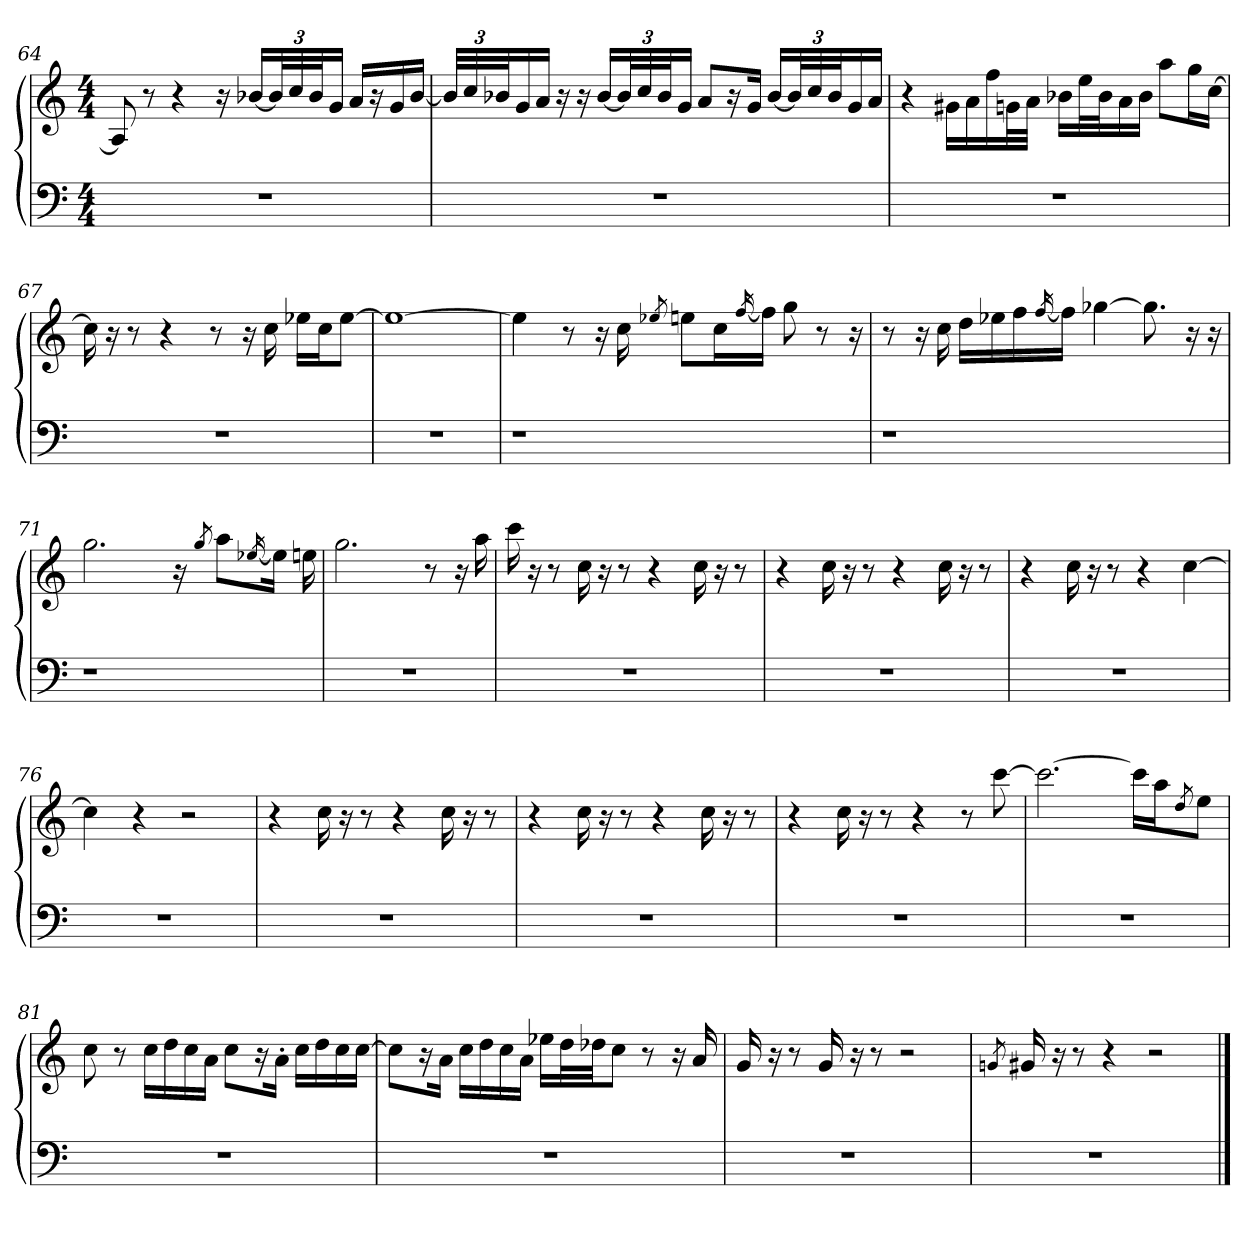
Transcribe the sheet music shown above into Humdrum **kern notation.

**kern	**kern
*part2	*part1
*staff2	*staff1
!!LO:LB:g=z
*clefF4	*clefG2
*k[]	*k[]
*C:	*C:
*M4/4	*M4/4
=64	=64
1r	8A/]
.	8r
.	4r
.	16r
.	[16b-X/LL
*	*Xbrackettup
.	48b-/L]
.	48cc/
.	48b-/J
.	16g/JJ
.	16a/KL
.	16r
.	16g/L
.	[16b-/JJ
=65	=65
1r	48b-/LLL]
.	48cc/
.	48b-X/J
.	16g/
.	16a/JJ
.	16r
.	16r
.	[16b-/LL
.	48b-/L]
.	48cc/
.	48b-/J
.	16g/JJ
.	8a/L
.	16r
.	16g/Jk
.	[16b-/LL
.	48b-/L]
.	48cc/
.	48b-/J
.	16g/
.	16a/JJ
!!LO:LB:g=z
=66	=66
1r	4r
.	16g#X\LL
.	16a\
.	16ff\
.	32gn\L
.	32a\JJJ
.	16b-X\LL
.	32ee\L
.	32b-\J
.	16a\
.	16b-\JJ
.	8aa\L
.	16gg\L
.	[16cc\JJ
=67	=67
1r	16cc\]
.	16r
.	8r
.	4r
.	8r
.	16r
.	16cc\
.	16ee-X\LL
.	16cc\J
.	[8ee-\J
=68	=68
1r	1ee-_
!!LO:LB:g=z
=69	=69
1r	4ee-\]
.	8r
.	16r
.	16cc\
.	8qee-X/
.	8een\L
.	16cc\L
.	[16qff/
.	16ff\JJ]
.	8gg\
.	8r
16ryy	16r
=70	=70
1r	8r
.	16r
.	16cc\
.	16dd\LL
.	16ee-X\
.	16ff\
.	[16qff/
.	16ff\JJ]
.	[4gg-X\
.	8.gg-\]
.	16r
16ryy	16r
=71	=71
1r	2.gg\
.	16r
.	8qgg/
.	8aa\L
.	[16qee-X/
.	16ee-\Jk]
16ryy	16een\
!!LO:LB:g=z
=72	=72
1r	2.gg\
.	8r
.	16r
.	16aa\
=73	=73
1r	16ccc\
.	16r
.	8r
.	16cc\
.	16r
.	8r
.	4r
.	16cc\
.	16r
.	8r
=74	=74
1r	4r
.	16cc\
.	16r
.	8r
.	4r
.	16cc\
.	16r
.	8r
=75	=75
1r	4r
.	16cc\
.	16r
.	8r
.	4r
.	[4cc\
=76	=76
1r	4cc\]
.	4r
.	2r
!!LO:LB:g=z
=77	=77
1r	4r
.	16cc\
.	16r
.	8r
.	4r
.	16cc\
.	16r
.	8r
=78	=78
1r	4r
.	16cc\
.	16r
.	8r
.	4r
.	16cc\
.	16r
.	8r
=79	=79
1r	4r
.	16cc\
.	16r
.	8r
.	4r
.	8r
.	[8ccc\
=80	=80
1r	2.ccc\_
.	16ccc\LL]
.	16aa\J
.	8qdd/
.	8ee\J
!!LO:LB:g=z
=81	=81
1r	8cc\
.	8r
.	16cc\LL
.	16dd\
.	16cc\
.	16a\JJ
.	8cc\L
.	16r
.	16a'>\Jk
.	16cc\LL
.	16dd\
.	16cc\
.	[16cc\JJ
=82	=82
1r	8cc\L]
.	16r
.	16a\Jk
.	16cc\LL
.	16dd\
.	16cc\
.	16a\JJ
.	16ee-X\LL
.	32dd\L
.	32dd-X\JJ
.	8cc\J
.	8r
.	16r
.	16a/
=83	=83
1r	16g/
.	16r
.	8r
.	16g/
.	16r
.	8r
.	2r
!!LO:PB:g=z
=84	=84
.	8qgn/
1r	16g#X/
.	16r
.	8r
.	4r
.	2r
==	==
*-	*-
